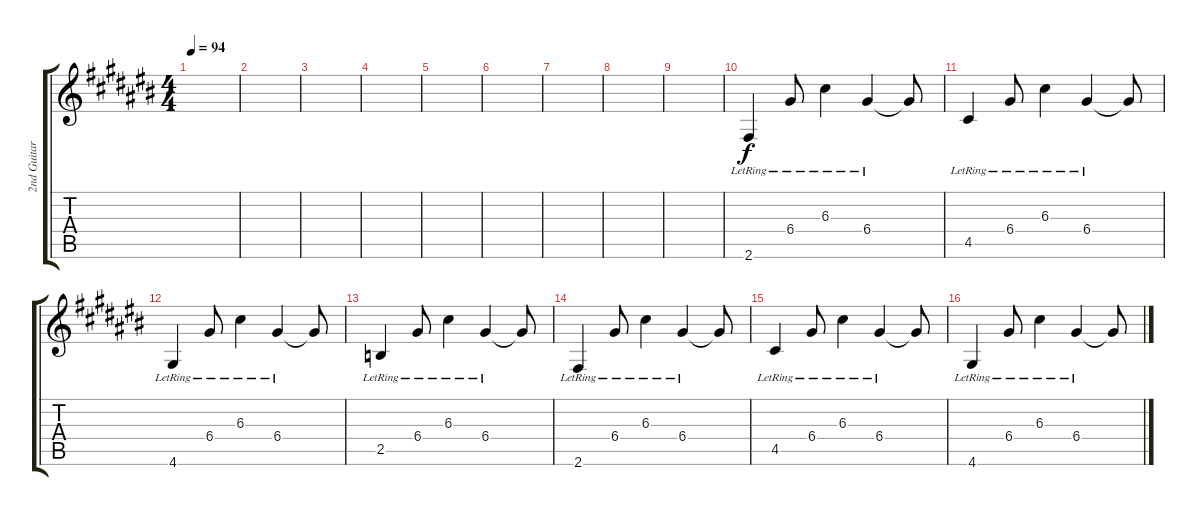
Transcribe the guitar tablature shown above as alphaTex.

\track ("2nd Guitar" "2nd Guitar") {instrument distortionguitar}
\staff {score tabs}
\tuning (E4 B3 G3 D3 A2 E2) {hide}
\ts (4 4)
\tempo 94
\clef g2
\ks c#
|
|
|
|
|
|
|
|
|
2.6{lr}.4 6.4{lr}.8 6.3{lr}.4 6.4{lr}.4 6.4{t}.8 |
4.5{lr}.4 6.4{lr}.8 6.3{lr}.4 6.4{lr}.4 6.4{t}.8 |
4.6{lr}.4 6.4{lr}.8 6.3{lr}.4 6.4{lr}.4 6.4{t}.8 |
2.5{lr}.4 6.4{lr}.8 6.3{lr}.4 6.4{lr}.4 6.4{t}.8 |
2.6{lr}.4 6.4{lr}.8 6.3{lr}.4 6.4{lr}.4 6.4{t}.8 |
4.5{lr}.4 6.4{lr}.8 6.3{lr}.4 6.4{lr}.4 6.4{t}.8 |
4.6{lr}.4 6.4{lr}.8 6.3{lr}.4 6.4{lr}.4 6.4{t}.8
